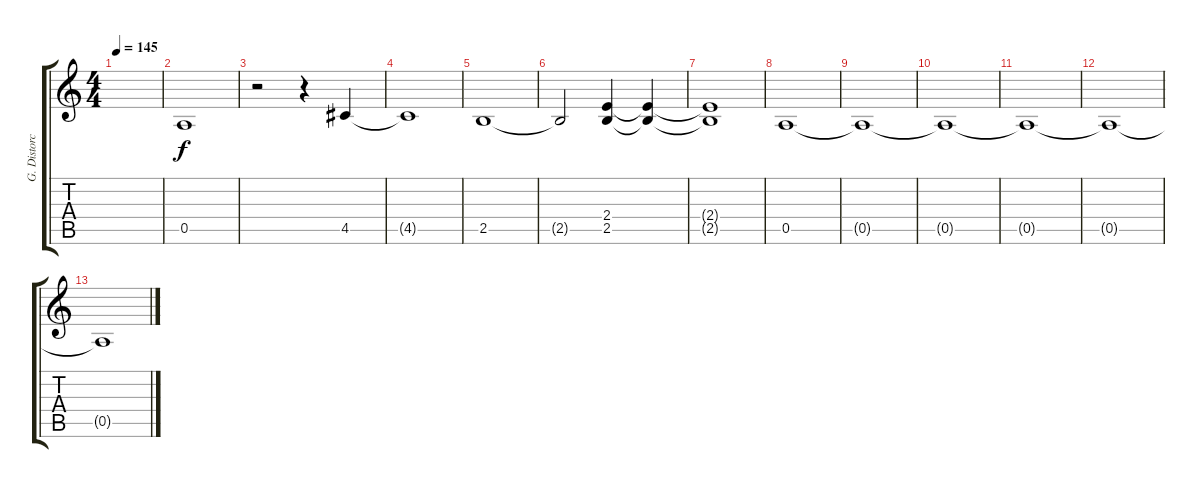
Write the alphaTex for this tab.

\track ("G. Distorción" "G. Distorc") {instrument distortionguitar}
\staff {score tabs}
\tuning (E4 B3 G3 D3 A2 E2) {hide}
\ts (4 4)
\tempo 145
\clef g2
\ks c
|
0.5.1 |
r.2 r.4 4.5.4 |
4.5{t}.1 |
2.5.1 |
2.5{t}.2 (2.4 2.5).4 (2.4{t} 2.5{t}).4 |
(2.4{t} 2.5{t}).1 |
0.5.1 |
0.5{t}.1 |
0.5{t}.1 |
0.5{t}.1 |
0.5{t}.1 |
0.5{t}.1
